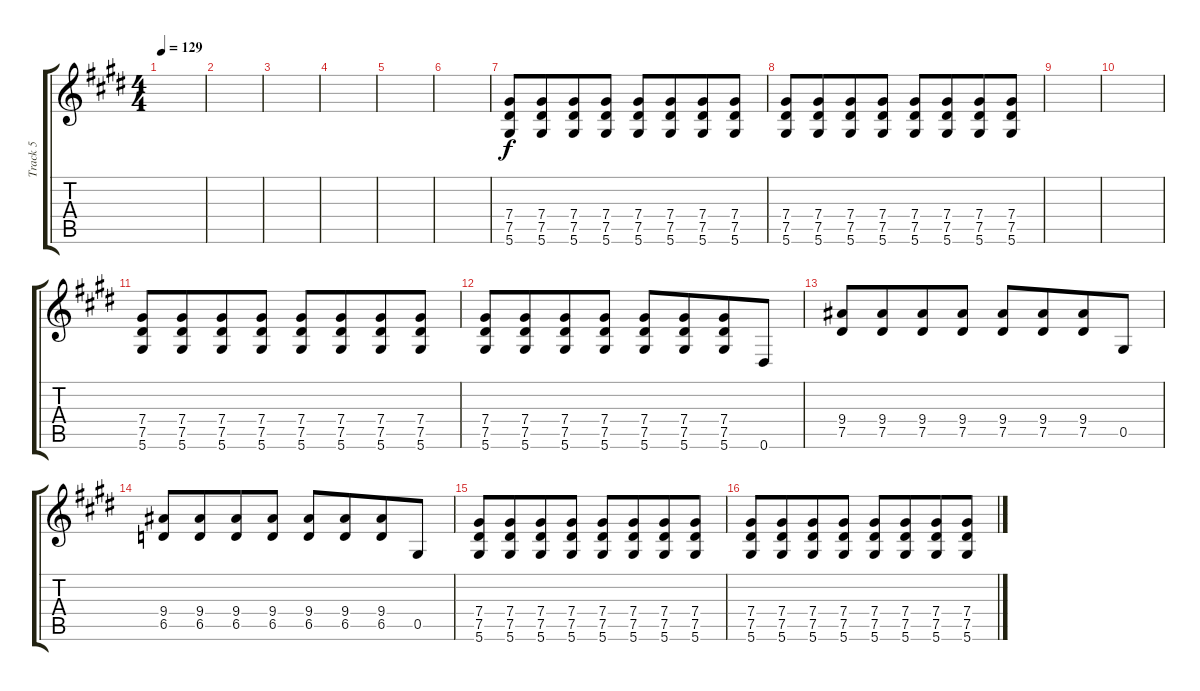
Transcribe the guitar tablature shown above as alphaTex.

\track ("Track 5" "Track 5") {instrument distortionguitar}
\staff {score tabs}
\tuning (Eb4 Bb3 Gb3 Db3 Ab2 Eb2) {hide}
\ts (4 4)
\tempo 129
\clef g2
\ks e
|
|
|
|
|
|
(7.4 7.5 5.6).8 (7.4 7.5 5.6).8{beam merge} (7.4 7.5 5.6).8 (7.4 7.5 5.6).8 (7.4 7.5 5.6).8 (7.4 7.5 5.6).8{beam merge} (7.4 7.5 5.6).8 (7.4 7.5 5.6).8 |
(7.4 7.5 5.6).8 (7.4 7.5 5.6).8{beam merge} (7.4 7.5 5.6).8 (7.4 7.5 5.6).8 (7.4 7.5 5.6).8 (7.4 7.5 5.6).8{beam merge} (7.4 7.5 5.6).8 (7.4 7.5 5.6).8 |
|
|
(7.4 7.5 5.6).8 (7.4 7.5 5.6).8{beam merge} (7.4 7.5 5.6).8 (7.4 7.5 5.6).8 (7.4 7.5 5.6).8 (7.4 7.5 5.6).8{beam merge} (7.4 7.5 5.6).8 (7.4 7.5 5.6).8 |
(7.4 7.5 5.6).8 (7.4 7.5 5.6).8{beam merge} (7.4 7.5 5.6).8 (7.4 7.5 5.6).8 (7.4 7.5 5.6).8 (7.4 7.5 5.6).8{beam merge} (7.4 7.5 5.6).8 0.6.8 |
(9.4 7.5).8 (9.4 7.5).8{beam merge} (9.4 7.5).8 (9.4 7.5).8 (9.4 7.5).8 (9.4 7.5).8{beam merge} (9.4 7.5).8 0.5.8 |
(9.4 6.5).8 (9.4 6.5).8{beam merge} (9.4 6.5).8 (9.4 6.5).8 (9.4 6.5).8 (9.4 6.5).8{beam merge} (9.4 6.5).8 0.5.8 |
(7.4 7.5 5.6).8 (7.4 7.5 5.6).8{beam merge} (7.4 7.5 5.6).8 (7.4 7.5 5.6).8 (7.4 7.5 5.6).8 (7.4 7.5 5.6).8{beam merge} (7.4 7.5 5.6).8 (7.4 7.5 5.6).8 |
(7.4 7.5 5.6).8 (7.4 7.5 5.6).8{beam merge} (7.4 7.5 5.6).8 (7.4 7.5 5.6).8 (7.4 7.5 5.6).8 (7.4 7.5 5.6).8{beam merge} (7.4 7.5 5.6).8 (7.4 7.5 5.6).8
